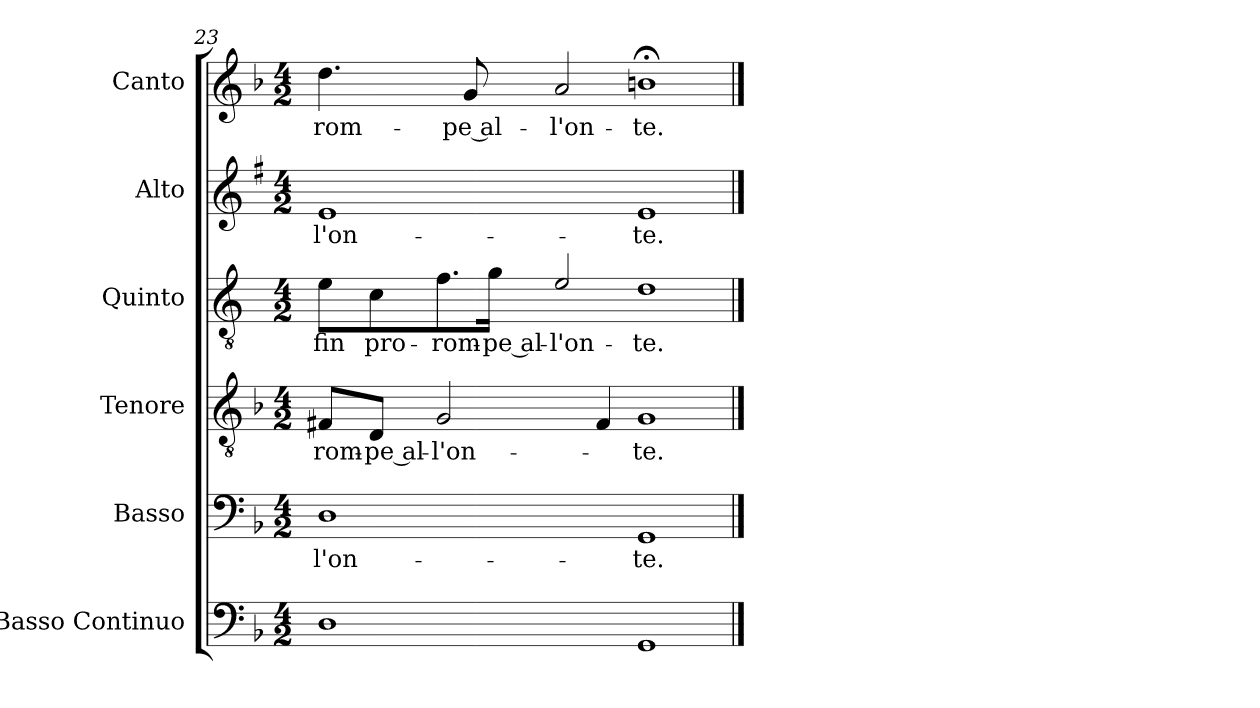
**kern	**kern	**text	**kern	**text	**kern	**text	**kern	**text	**kern	**text
*part6	*part5	*part5	*part4	*part4	*part3	*part3	*part2	*part2	*part1	*part1
*staff6	*staff5	*staff5	*staff4	*staff4	*staff3	*staff3	*staff2	*staff2	*staff1	*staff1
*I"Basso Continuo	*I"Basso	*	*I"Tenore	*	*I"Quinto	*	*I"Alto	*	*I"Canto	*
*I'BC	*I'B	*	*I'T	*	*	*	*I'A	*	*I'C	*
*clefF4	*clefF4	*	*clefGv2	*	*clefGv2	*	*clefG2	*	*clefG2	*
*	*	*	*	*	*ITrd4c7	*	*ITrd1c2	*	*	*
*k[b-]	*k[b-]	*	*k[b-]	*	*k[b-]	*	*k[b-]	*	*k[b-]	*
*F:	*F:	*	*F:	*	*F:	*	*F:	*	*F:	*
*M4/2	*M4/2	*	*M4/2	*	*M4/2	*	*M4/2	*	*M4/2	*
=23	=23	=23	=23	=23	=23	=23	=23	=23	=23	=23
!	!	!LO:LY:b	!	!LO:LY:b	!	!LO:LY:b	!	!LO:LY:b	!	!LO:LY:b
1D	1D	-l'on-	8F#X/L	-rom-	8A\L	-fin	1d	-l'on-	4.dd\	-rom-
!	!	!	!	!LO:LY:b	!	!LO:LY:b	!	!	!	!
.	.	.	8D/J	-pe al-	8F\	pro-	.	.	.	.
!	!	!	!	!LO:LY:b	!	!LO:LY:b	!	!	!	!
.	.	.	2G/	-l'on-	8.B-\	-rom-	.	.	.	.
!	!	!	!	!	!	!	!	!	!	!LO:LY:b
.	.	.	.	.	.	.	.	.	8g/	-pe al-
!	!	!	!	!	!	!LO:LY:b	!	!	!	!
.	.	.	.	.	16c\Jk	-pe al-	.	.	.	.
!	!	!	!	!	!	!LO:LY:b	!	!	!	!LO:LY:b
.	.	.	.	.	2A/	-l'on-	.	.	2a/	-l'on-
.	.	.	4F#/	.	.	.	.	.	.	.
!	!	!LO:LY:b	!	!LO:LY:b	!	!LO:LY:b	!	!LO:LY:b	!	!LO:LY:b
1GG	1GG	-te.	1G	-te.	1G	-te.	1d	-te.	1bn;<	-te.
==	==	==	==	==	==	==	==	==	==	==
*-	*-	*-	*-	*-	*-	*-	*-	*-	*-	*-
